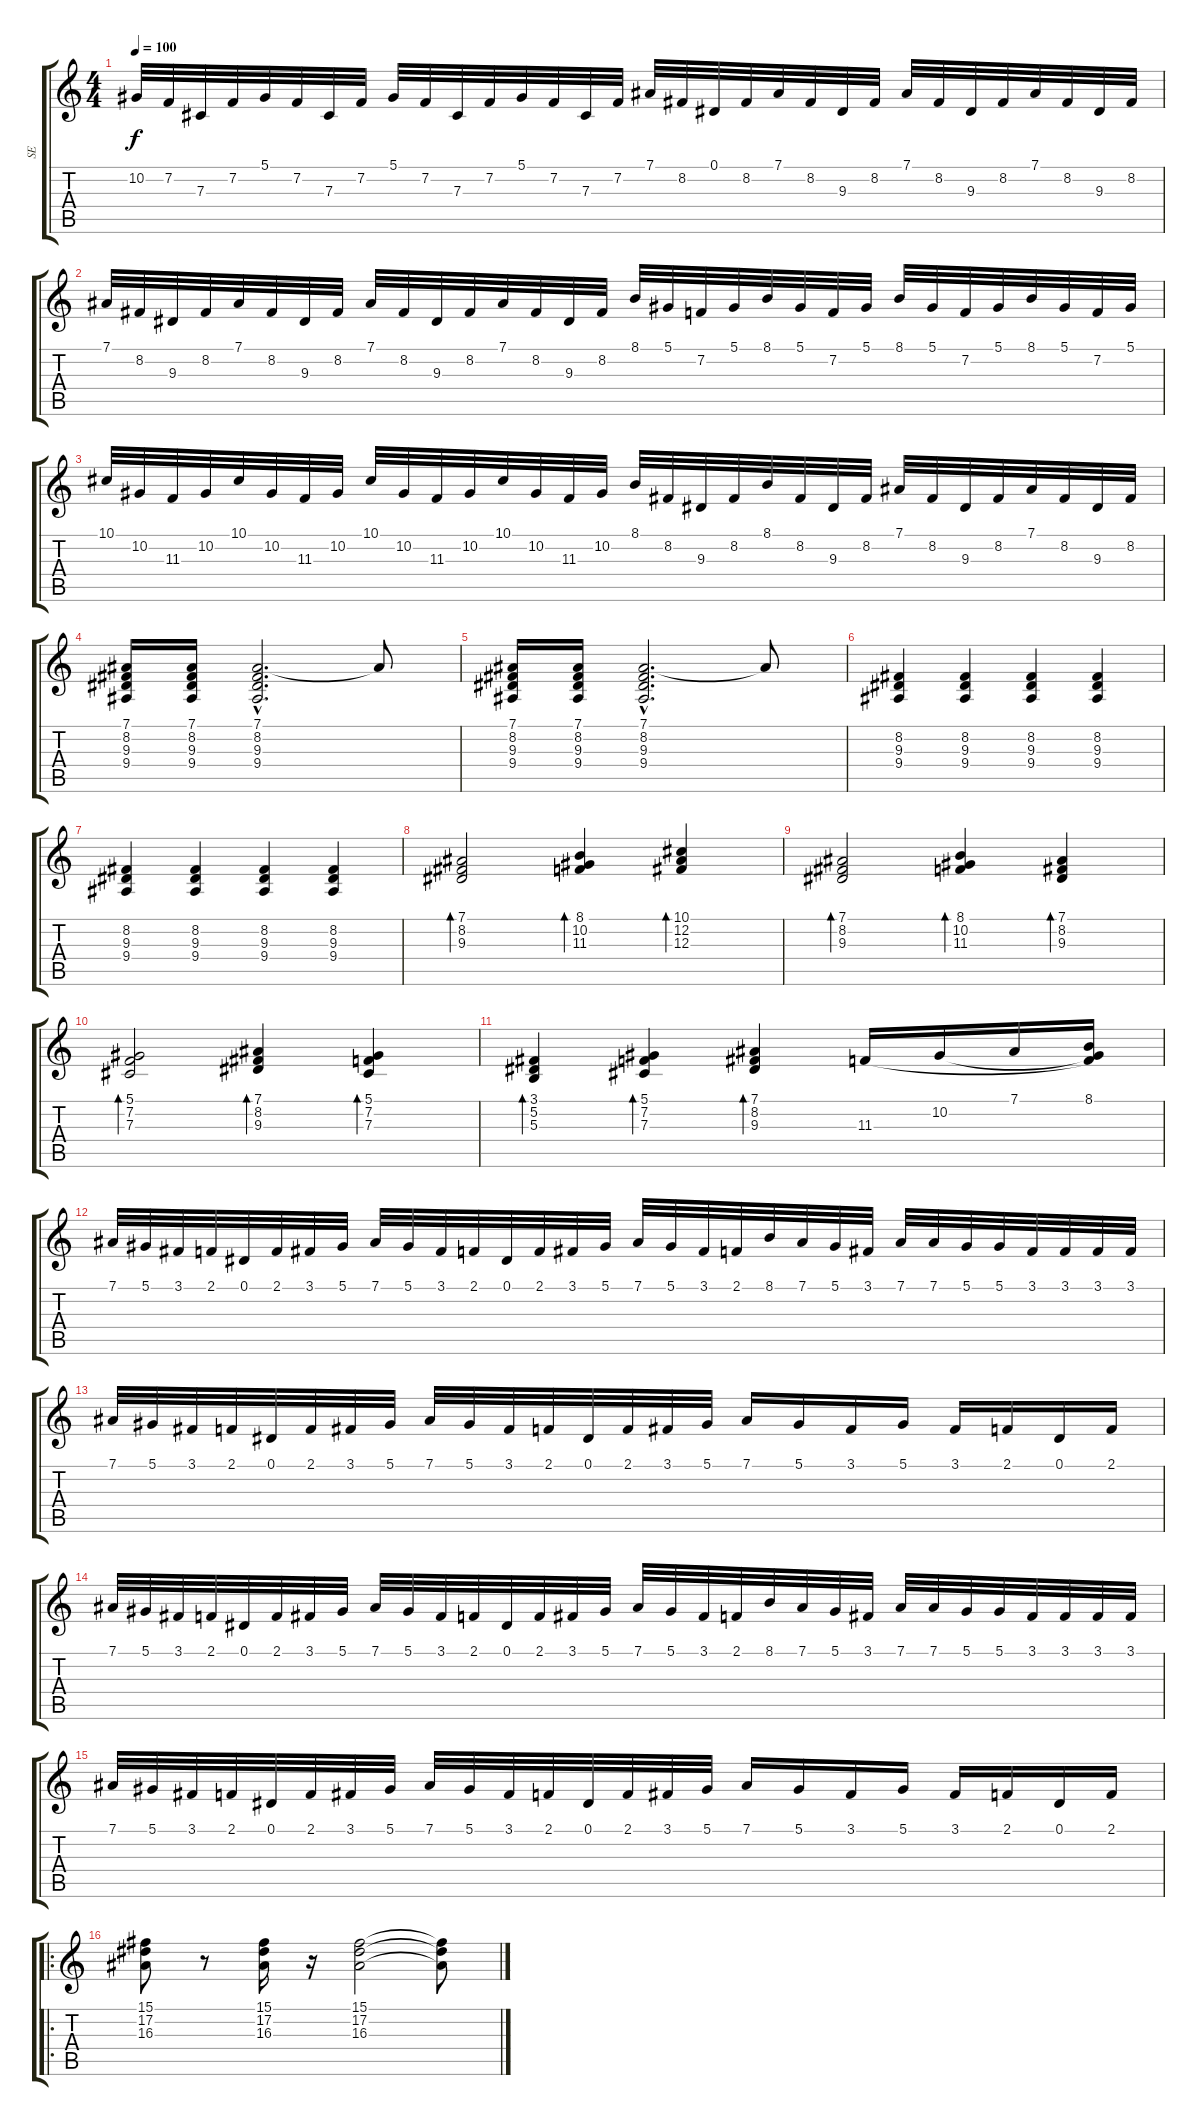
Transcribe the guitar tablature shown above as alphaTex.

\track ("SE" "SE") {instrument stringensemble1}
\staff {score tabs}
\tuning (Eb4 Bb3 Gb3 Db3 Ab2 Eb2) {hide}
\ts (4 4)
\tempo 100
\clef g2
\ks c
10.2.32{dy f} 7.2.32 7.3.32 7.2.32 5.1.32 7.2.32 7.3.32 7.2.32 5.1.32 7.2.32 7.3.32 7.2.32 5.1.32 7.2.32 7.3.32 7.2.32 7.1.32 8.2.32 0.1.32 8.2.32 7.1.32 8.2.32 9.3.32 8.2.32 7.1.32 8.2.32 9.3.32 8.2.32 7.1.32 8.2.32 9.3.32 8.2.32 |
7.1.32 8.2.32 9.3.32 8.2.32 7.1.32 8.2.32 9.3.32 8.2.32 7.1.32 8.2.32 9.3.32 8.2.32 7.1.32 8.2.32 9.3.32 8.2.32 8.1.32 5.1.32 7.2.32 5.1.32 8.1.32 5.1.32 7.2.32 5.1.32 8.1.32 5.1.32 7.2.32 5.1.32 8.1.32 5.1.32 7.2.32 5.1.32 |
10.1.32 10.2.32 11.3.32 10.2.32 10.1.32 10.2.32 11.3.32 10.2.32 10.1.32 10.2.32 11.3.32 10.2.32 10.1.32 10.2.32 11.3.32 10.2.32 8.1.32 8.2.32 9.3.32 8.2.32 8.1.32 8.2.32 9.3.32 8.2.32 7.1.32 8.2.32 9.3.32 8.2.32 7.1.32 8.2.32 9.3.32 8.2.32 |
(7.1 8.2 9.3 9.4).16{volume 13 instrument orchestrahit} (7.1 8.2 9.3 9.4).16 (7.1{hac} 8.2{hac} 9.3{hac} 9.4{hac}).2{d} 7.1{t}.8 |
(7.1 8.2 9.3 9.4).16{volume 13 instrument orchestrahit} (7.1 8.2 9.3 9.4).16 (7.1{hac} 8.2{hac} 9.3{hac} 9.4{hac}).2{d} 7.1{t}.8 |
(8.2 9.3 9.4).4{volume 13 instrument orchestrahit} (8.2 9.3 9.4).4 (8.2 9.3 9.4).4 (8.2 9.3 9.4).4 |
(8.2 9.3 9.4).4{volume 13 instrument orchestrahit} (8.2 9.3 9.4).4 (8.2 9.3 9.4).4 (8.2 9.3 9.4).4 |
(7.1 8.2 9.3).2{bd 240 volume 16 instrument harpsichord} (8.1 10.2 11.3).4{bd 240} (10.1 12.2 12.3).4{bd 240} |
(7.1 8.2 9.3).2{bd 240} (8.1 10.2 11.3).4{bd 240} (7.1 8.2 9.3).4{bd 240} |
(5.1 7.2 7.3).2{bd 240} (7.1 8.2 9.3).4{bd 240} (5.1 7.2 7.3).4{bd 240} |
(3.1 5.2 5.3).4{bd 240} (5.1 7.2 7.3).4{bd 240} (7.1 8.2 9.3).4{bd 240} 11.3.16 10.2.16 7.1.16 (8.1 10.2{t} 11.3{t}).16 |
7.1.32{volume 13 instrument harpsichord} 5.1.32 3.1.32 2.1.32 0.1.32 2.1.32 3.1.32 5.1.32 7.1.32 5.1.32 3.1.32 2.1.32 0.1.32 2.1.32 3.1.32 5.1.32 7.1.32 5.1.32 3.1.32 2.1.32 8.1.32 7.1.32 5.1.32 3.1.32 7.1.32 7.1.32 5.1.32 5.1.32 3.1.32 3.1.32 3.1.32 3.1.32 |
7.1.32 5.1.32 3.1.32 2.1.32 0.1.32 2.1.32 3.1.32 5.1.32 7.1.32 5.1.32 3.1.32 2.1.32 0.1.32 2.1.32 3.1.32 5.1.32 7.1.16 5.1.16 3.1.16 5.1.16 3.1.16 2.1.16 0.1.16 2.1.16 |
7.1.32{volume 13 instrument harpsichord} 5.1.32 3.1.32 2.1.32 0.1.32 2.1.32 3.1.32 5.1.32 7.1.32 5.1.32 3.1.32 2.1.32 0.1.32 2.1.32 3.1.32 5.1.32 7.1.32 5.1.32 3.1.32 2.1.32 8.1.32 7.1.32 5.1.32 3.1.32 7.1.32 7.1.32 5.1.32 5.1.32 3.1.32 3.1.32 3.1.32 3.1.32 |
7.1.32 5.1.32 3.1.32 2.1.32 0.1.32 2.1.32 3.1.32 5.1.32 7.1.32 5.1.32 3.1.32 2.1.32 0.1.32 2.1.32 3.1.32 5.1.32 7.1.16 5.1.16 3.1.16 5.1.16 3.1.16 2.1.16 0.1.16 2.1.16 |
\ro
(15.1 17.2 16.3).8{volume 13 instrument churchorgan} r.8 (15.1 17.2 16.3).16 r.16 (15.1 17.2 16.3).2 (15.1{t} 17.2{t} 16.3{t}).8
